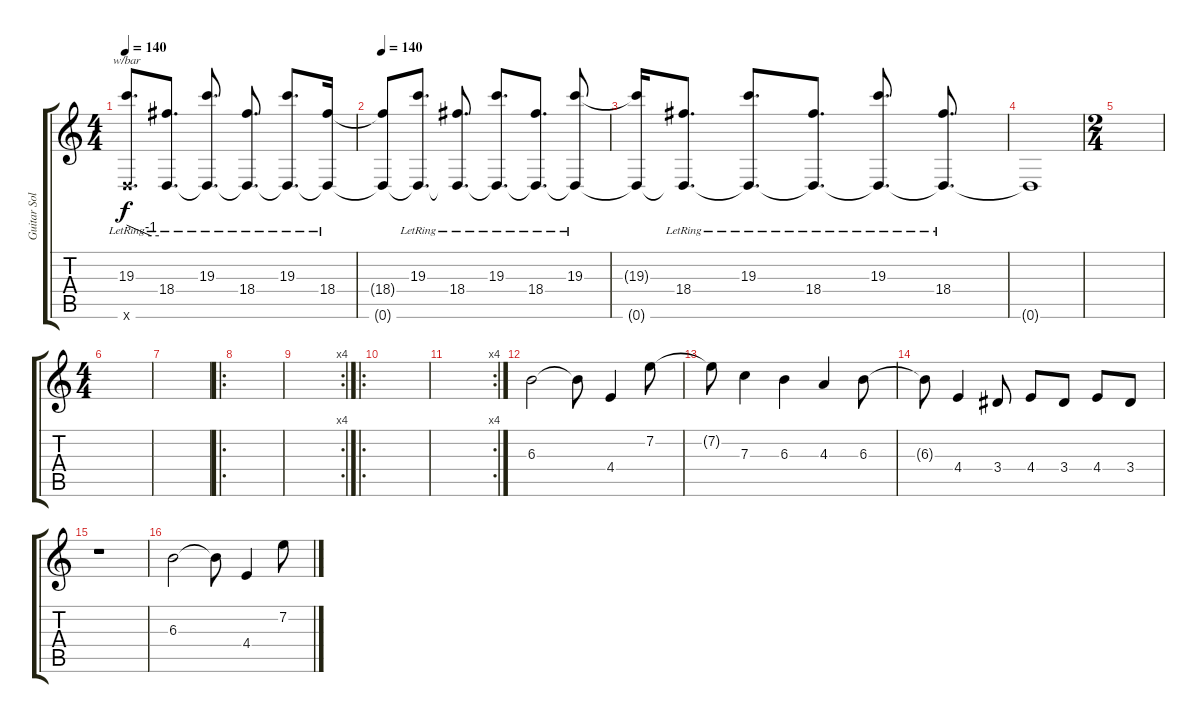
\track ("Guitar Solo" "Guitar Sol") {instrument overdrivenguitar}
\staff {score tabs}
\tuning (D4 A3 F3 C3 G2 D2) {hide}
\ts (4 4)
\tempo 140
\clef g2
\ks c
(19.3{lr} 0.6{x}).8{d tbe (custom default 0 0 45 -4 60 -4) dy f} (18.4{lr} 0.6{t}).8{d} (19.3{lr} 0.6{t}).8{d} (18.4{lr} 0.6{t}).8{d} (19.3{lr} 0.6{t}).8{d} (18.4{lr} 0.6{t}).16 |
\tempo 140
(18.4{t} 0.6{t}).8 (19.3{lr} 0.6{t}).8{d} (18.4{lr} 0.6{t}).8{d} (19.3{lr} 0.6{t}).8{d} (18.4{lr} 0.6{t}).8{d} (19.3{lr} 0.6{t}).8 |
(19.3{t} 0.6{t}).16 (18.4{lr} 0.6{t}).8{d} (19.3{lr} 0.6{t}).8{d} (18.4{lr} 0.6{t}).8{d} (19.3{lr} 0.6{t}).8{d} (18.4{lr} 0.6{t}).8{d} |
0.6{t}.1 |
\ts (2 4)
|
\ts (4 4)
|
|
\ro
|
\rc 4
|
\ro
|
\rc 4
|
6.3.2 6.3{t}.8 4.4.4 7.2.8 |
7.2{t}.8 7.3.4 6.3.4 4.3.4 6.3.8 |
6.3{t}.8 4.4.4 3.4.8 4.4.8 3.4.8 4.4.8 3.4.8 |
r.1 |
6.3.2 6.3{t}.8 4.4.4 7.2.8
